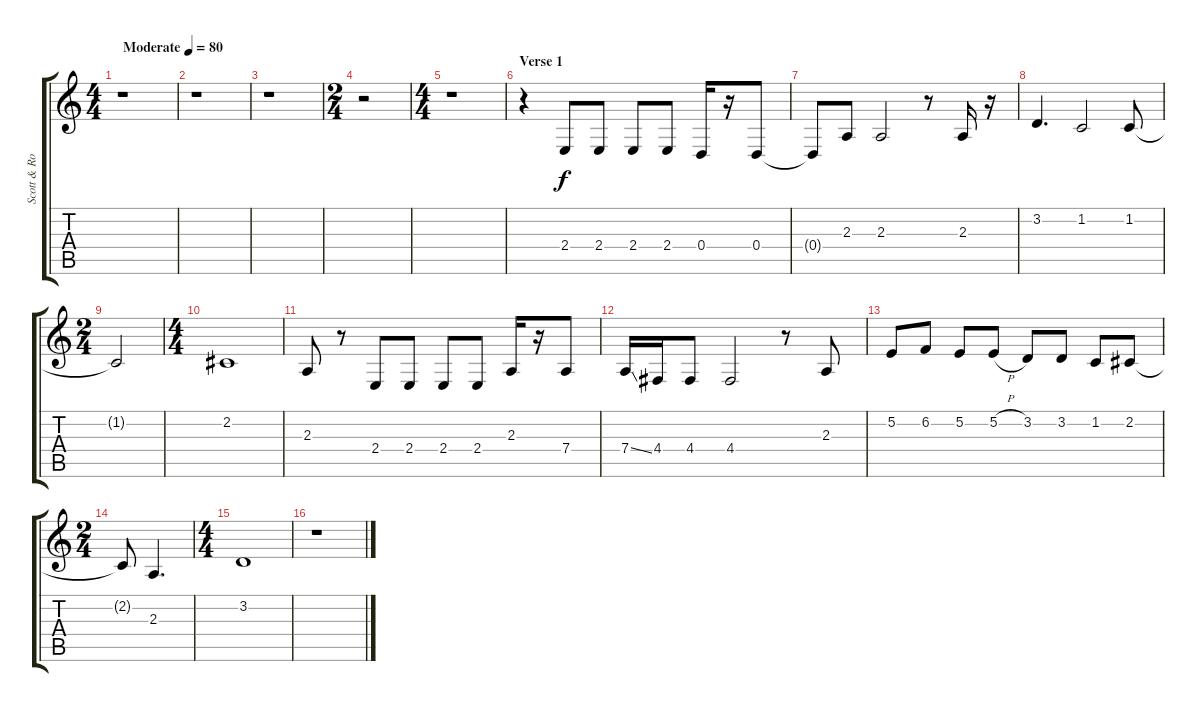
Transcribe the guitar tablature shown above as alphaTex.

\track ("Scott & Robert's Vocals" "Scott & Ro") {instrument altosax}
\staff {score tabs}
\tuning (E4 B3 G3 D3 A2 E2) {hide}
\ts (4 4)
\tempo (80 "Moderate")
\clef g2
\ks c
r.1{dy f instrument altosax} |
r.1 |
r.1 |
\ts (2 4)
r.2 |
\ts (4 4)
r.1 |
\section ("" "Verse 1")
r.4 2.4.8 2.4.8 2.4.8 2.4.8 0.4.16 r.16 0.4.8 |
0.4{t}.8 2.3.8 2.3.2 r.8 2.3.16 r.16 |
3.2.4{d} 1.2.2 1.2.8 |
\ts (2 4)
1.2{t}.2 |
\ts (4 4)
2.2.1 |
2.3.8 r.8 2.4.8 2.4.8 2.4.8 2.4.8 2.3.16 r.16 7.4.8 |
7.4{ss}.16 4.4.16 4.4.8 4.4.2 r.8 2.3.8 |
5.2.8 6.2.8 5.2.8 5.2{h}.8 3.2.8 3.2.8 1.2.8 2.2.8 |
\ts (2 4)
2.2{t}.8 2.3.4{d} |
\ts (4 4)
3.2.1 |
r.1
